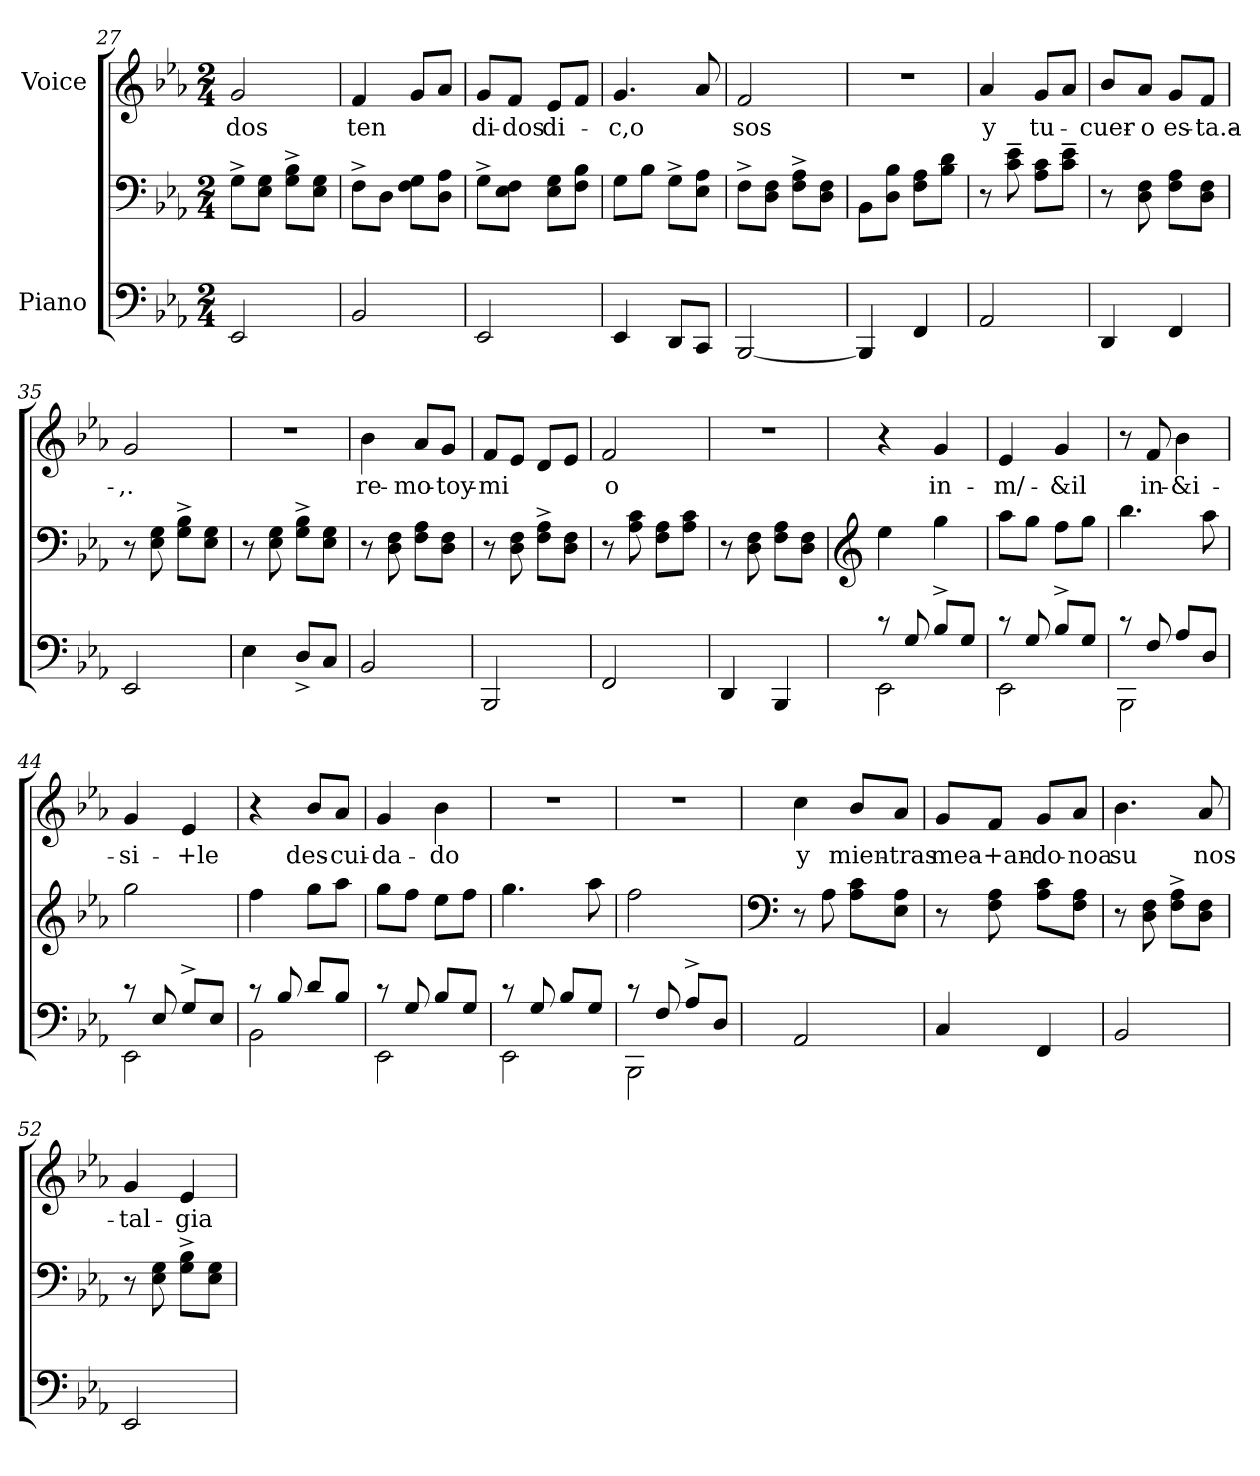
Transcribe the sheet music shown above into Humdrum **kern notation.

**kern	**kern	**kern	**text
*part2	*part2	*part1	*part1
*staff3	*staff2	*staff1	*staff1
*I"Piano	*	*I"Voice	*
*clefF4	*clefF4	*clefG2	*
*k[b-e-a-]	*k[b-e-a-]	*k[b-e-a-]	*
*E-:	*E-:	*E-:	*
*M2/4	*M2/4	*M2/4	*
=27	=27	=27	=27
!	!	!	!LO:LY:b
2EE-/	8G^>\L	2g/	dos
.	8E-\ 8G\J	.	.
.	8G\^> 8B-\^>L	.	.
.	8E-\ 8G\J	.	.
=28	=28	=28	=28
!	!	!	!LO:LY:b
2BB-/	8F^>\L	4f/	ten
.	8D\J	.	.
.	8F\ 8G\L	8g/L	.
.	8D\ 8A-\J	8a-/J	.
=29	=29	=29	=29
!	!	!	!LO:LY:b
2EE-/	8G^>\L	8g/L	di-
!	!	!	!LO:LY:b:rj
.	8E-\ 8F\J	8f/J	-dos
!	!	!	!LO:LY:b
.	8E-\ 8G\L	8e-/L	di-
.	8F\ 8B-\J	8f/J	.
=30	=30	=30	=30
!	!	!	!LO:LY:b
4EE-/	8G\L	4.g/	-c,o
.	8B-\J	.	.
8DD/L	8G^>\L	.	.
8CC/J	8E-\ 8A-\J	8a-/	.
=31	=31	=31	=31
!	!	!	!LO:LY:b
[<2BBB-/	8F^>\L	2f/	sos
.	8D\ 8F\J	.	.
.	8F\^> 8A-\^>L	.	.
.	8D\ 8F\J	.	.
!!LO:LB:g=z
=32	=32	=32	=32
!	!	!LO:N:vis=1	!
4BBB-/]	8BB-\L	2r	.
.	8D\ 8B-\J	.	.
4FF/	8F\ 8A-\L	.	.
.	8B-\ 8d\J	.	.
=33	=33	=33	=33
!	!	!	!LO:LY:b
2AA-/	8r	4a-/	y
.	8c\~> 8e-\~>	.	.
!	!	!	!LO:LY:b
.	8A-\ 8c\L	8g/L	tu-
.	8c\~> 8e-\~>J	8a-/J	.
=34	=34	=34	=34
!	!	!	!LO:LY:b
4DD/	8r	8b-/L	-cuer-
!	!	!	!LO:LY:b:rj
.	8D\ 8F\	8a-/J	-o
!	!	!	!LO:LY:b
4FF/	8F\ 8A-\L	8g/L	es-
!	!	!	!LO:LY:b
.	8D\ 8F\J	8f/J	-ta.a-
=35	=35	=35	=35
!	!	!	!LO:LY:b
2EE-/	8r	2g/	-,.
.	8E-\ 8G\	.	.
.	8G\^> 8B-\^>L	.	.
.	8E-\ 8G\J	.	.
=36	=36	=36	=36
!	!	!LO:N:vis=1	!
4E-\	8r	2r	.
.	8E-\ 8G\	.	.
8D^</L	8G\^> 8B-\^>L	.	.
8C/J	8E-\ 8G\J	.	.
=37	=37	=37	=37
!	!	!	!LO:LY:b
2BB-/	8r	4b-\	re-
.	8D\ 8F\	.	.
!	!	!	!LO:LY:b
.	8F\ 8A-\L	8a-/L	-mo-
!	!	!	!LO:LY:b:rj
.	8D\ 8F\J	8g/J	-toy-
=38	=38	=38	=38
!	!	!	!LO:LY:b
2BBB-/	8r	8f/L	-mi
.	8D\ 8F\	8e-/J	.
.	8F\^> 8A-\^>L	8d/L	.
.	8D\ 8F\J	8e-/J	.
=39	=39	=39	=39
!	!	!	!LO:LY:b
2FF/	8r	2f/	o
.	8A-\ 8c\	.	.
.	8F\ 8A-\L	.	.
.	8A-\ 8c\J	.	.
!!LO:LB:g=z
=40	=40	=40	=40
!	!	!LO:N:vis=1	!
4DD/	8r	2r	.
.	8D\ 8F\	.	.
4BBB-/	8F\ 8A-\L	.	.
.	8D\ 8F\J	.	.
=41	=41	=41	=41
*	*clefG2	*	*
*^	*	*	*
8rB	2EE-\	4ee-\	4r	.
8G/	.	.	.	.
!	!	!	!	!LO:LY:b
8B-^>/L	.	4gg\	4g/	in-
8G/J	.	.	.	.
=42	=42	=42	=42	=42
!	!	!	!	!LO:LY:b
8rB	2EE-\	8aa-\L	4e-/	-m/-
8G/	.	8gg\J	.	.
!	!	!	!	!LO:LY:b
8B-^>/L	.	8ff\L	4g/	-&il
8G/J	.	8gg\J	.	.
=43	=43	=43	=43	=43
8rB	2BBB-\	4.bb-\	8r	.
!	!	!	!	!LO:LY:b
8F/	.	.	8f/	in-
!	!	!	!	!LO:LY:b
8A-/L	.	.	4b-\	-&i-
8D/J	.	8aa-\	.	.
=44	=44	=44	=44	=44
!	!	!	!	!LO:LY:b
8rB	2EE-\	2gg\	4g/	-si-
8E-/	.	.	.	.
!	!	!	!	!LO:LY:b
8G^>/L	.	.	4e-/	-+le
8E-/J	.	.	.	.
=45	=45	=45	=45	=45
8rB	2BB-\	4ff\	4r	.
8B-/	.	.	.	.
!	!	!	!	!LO:LY:b
8d/L	.	8gg\L	8b-/L	des-
!	!	!	!	!LO:LY:b:rj
8B-/J	.	8aa-\J	8a-/J	-cui-
=46	=46	=46	=46	=46
!	!	!	!	!LO:LY:b
8rB	2EE-\	8gg\L	4g/	-da-
8G/	.	8ff\J	.	.
!	!	!	!	!LO:LY:b
8B-/L	.	8ee-\L	4b-\	-do
8G/J	.	8ff\J	.	.
!!LO:LB:g=z
=47	=47	=47	=47	=47
!	!	!	!LO:N:vis=1	!
8rB	2EE-\	4.gg\	2r	.
8G/	.	.	.	.
8B-/L	.	.	.	.
8G/J	.	8aa-\	.	.
=48	=48	=48	=48	=48
!	!	!	!LO:N:vis=1	!
8rB	2BBB-\	2ff\	2r	.
8F/	.	.	.	.
8A-^>/L	.	.	.	.
8D/J	.	.	.	.
*v	*v	*	*	*
=49	=49	=49	=49
*	*clefF4	*	*
!	!	!	!LO:LY:b
2AA-/	8r	4cc\	y
.	8A-\	.	.
!	!	!	!LO:LY:b
.	8A-\ 8c\L	8b-/L	mien-
!	!	!	!LO:LY:b:rj
.	8E-\ 8A-\J	8a-/J	-tras
=50	=50	=50	=50
!	!	!	!LO:LY:b
4C/	8r	8g/L	mea-
!	!	!	!LO:LY:b
.	8F\ 8A-\	8f/J	-+an-
!	!	!	!LO:LY:b
4FF/	8A-\ 8c\L	8g/L	-do-
!	!	!	!LO:LY:b
.	8F\ 8A-\J	8a-/J	-noa
=51	=51	=51	=51
!	!	!	!LO:LY:b
2BB-/	8r	4.b-\	su
.	8D\ 8F\	.	.
.	8F\^> 8A-\^>L	.	.
!	!	!	!LO:LY:b
.	8D\ 8F\J	8a-/	nos-
=52	=52	=52	=52
!	!	!	!LO:LY:b
2EE-/	8r	4g/	-tal-
.	8E-\ 8G\	.	.
!	!	!	!LO:LY:b
.	8G\^> 8B-\^>L	4e-/	-gia
.	8E-\ 8G\J	.	.
=	=	=	=
*-	*-	*-	*-
